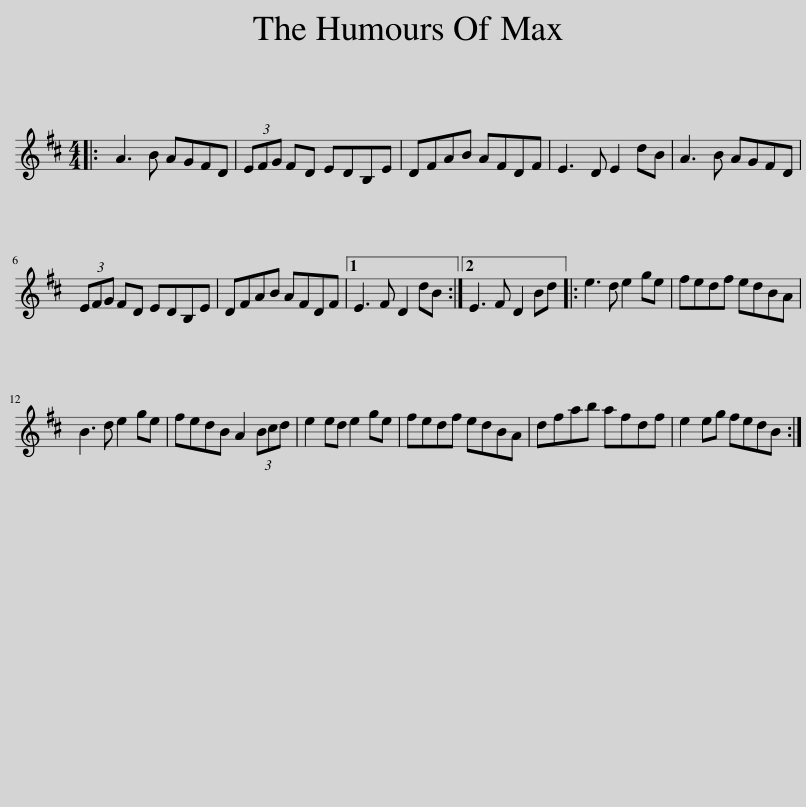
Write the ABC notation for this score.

X:1
L:1/8
M:4/4
I:linebreak $
K:D
V:1 treble
V:1
|: A3 B AGFD | (3EFG FD EDB,E | DFAB AFDF | E3 D E2 dB | A3 B AGFD |$ %5
 (3EFG FD EDB,E | DFAB AFDF |1 E3 F D2 dB :|2 E3 F D2 Bd |: e3 d e2 ge | %10
 fedf edBA |$ B3 d e2 ge | fedB A2 (3Bcd | e2 ed e2 ge | fedf edBA | %15
 dfab afdf | e2 eg fedB :| %17
